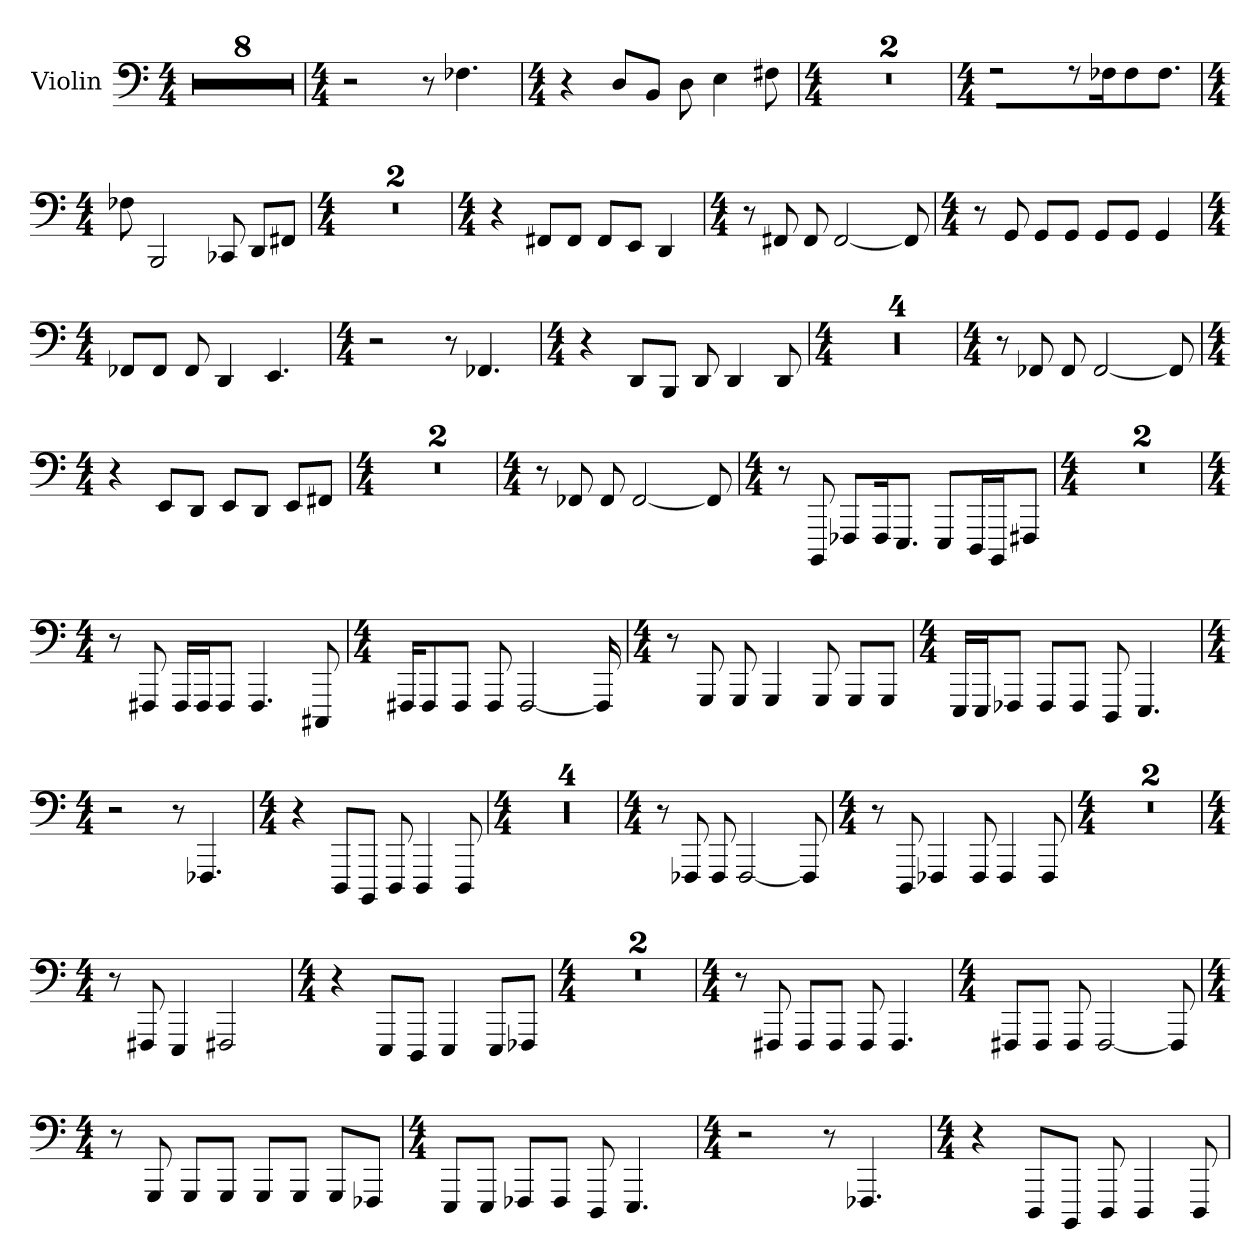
**kern
*part1
*staff1
*I"Violin
*I'Vln
*M4/4
=
1r
=
*M4/4
1r
=
*M4/4
1r
=
*M4/4
1r
=
*M4/4
1r
=
*M4/4
1r
=
*M4/4
1r
=
*M4/4
1r
=
*M4/4
2r
8r
4.F-X
=
*M4/4
4r
8DL
8BBJ
8D
4E
8F#X
=
*M4/4
1r
=
*M4/4
1r
=
*M4/4
2r
8r
16F-XKL
8F-J
8.F-J
=
*M4/4
8F-X
2BBB
8CC-X
8DDL
8FF#XJ
=
*M4/4
1r
=
*M4/4
1r
=
*M4/4
4r
8FF#XL
8FF#J
8FF#L
8EEJ
4DD
=
*M4/4
8r
8FF#X
8FF#
[2FF#
8FF#]
=
*M4/4
8r
8GG
8GGL
8GGJ
8GGL
8GGJ
4GG
=
*M4/4
8FF-XL
8FF-J
8FF-
4DD
4.EE
=
*M4/4
2r
8r
4.FF-X
=
*M4/4
4r
8DDL
8BBBJ
8DD
4DD
8DD
=
*M4/4
1r
=
*M4/4
1r
=
*M4/4
1r
=
*M4/4
1r
=
*M4/4
8r
8FF-X
8FF-
[2FF-
8FF-]
=
*M4/4
4r
8EEL
8DDJ
8EEL
8DDJ
8EEL
8FF#XJ
=
*M4/4
1r
=
*M4/4
1r
=
*M4/4
8r
8FF-X
8FF-
[2FF-
8FF-]
=
*M4/4
8r
8BBBB
8FFF-XL
16FFF-K
8.EEEJ
8EEEL
16DDDL
16BBBBJ
8FFF#XJ
=
*M4/4
1r
=
*M4/4
1r
=
*M4/4
8r
8FFF#X
16FFF#LL
16FFF#J
8FFF#J
4.FFF#
8CCC#X
=
*M4/4
16FFF#XKL
8FFF#
8FFF#J
8FFF#
[2FFF#
16FFF#]
=
*M4/4
8r
8GGG
8GGG
4GGG
8GGG
8GGGL
8GGGJ
=
*M4/4
16EEELL
16EEEJ
8FFF-XJ
8FFF-L
8FFF-J
8DDD
4.EEE
=
*M4/4
2r
8r
4.FFF-X
=
*M4/4
4r
8DDDL
8BBBBJ
8DDD
4DDD
8DDD
=
*M4/4
1r
=
*M4/4
1r
=
*M4/4
1r
=
*M4/4
1r
=
*M4/4
8r
8FFF-X
8FFF-
[2FFF-
8FFF-]
=
*M4/4
8r
8DDD
4FFF-X
8FFF-
4FFF-
8FFF-
=
*M4/4
1r
=
*M4/4
1r
=
*M4/4
8r
8FFF#X
4EEE
2FFF#X
=
*M4/4
4r
8EEEL
8DDDJ
4EEE
8EEEL
8FFF-XJ
=
*M4/4
1r
=
*M4/4
1r
=
*M4/4
8r
8FFF#X
8FFF#L
8FFF#J
8FFF#
4.FFF#
=
*M4/4
8FFF#XL
8FFF#J
8FFF#
[2FFF#
8FFF#]
=
*M4/4
8r
8GGG
8GGGL
8GGGJ
8GGGL
8GGGJ
8GGGL
8FFF-XJ
=
*M4/4
8EEEL
8EEEJ
8FFF-XL
8FFF-J
8DDD
4.EEE
=
*M4/4
2r
8r
4.FFF-X
=
*M4/4
4r
8DDDL
8BBBBJ
8DDD
4DDD
8DDD
=
*-
